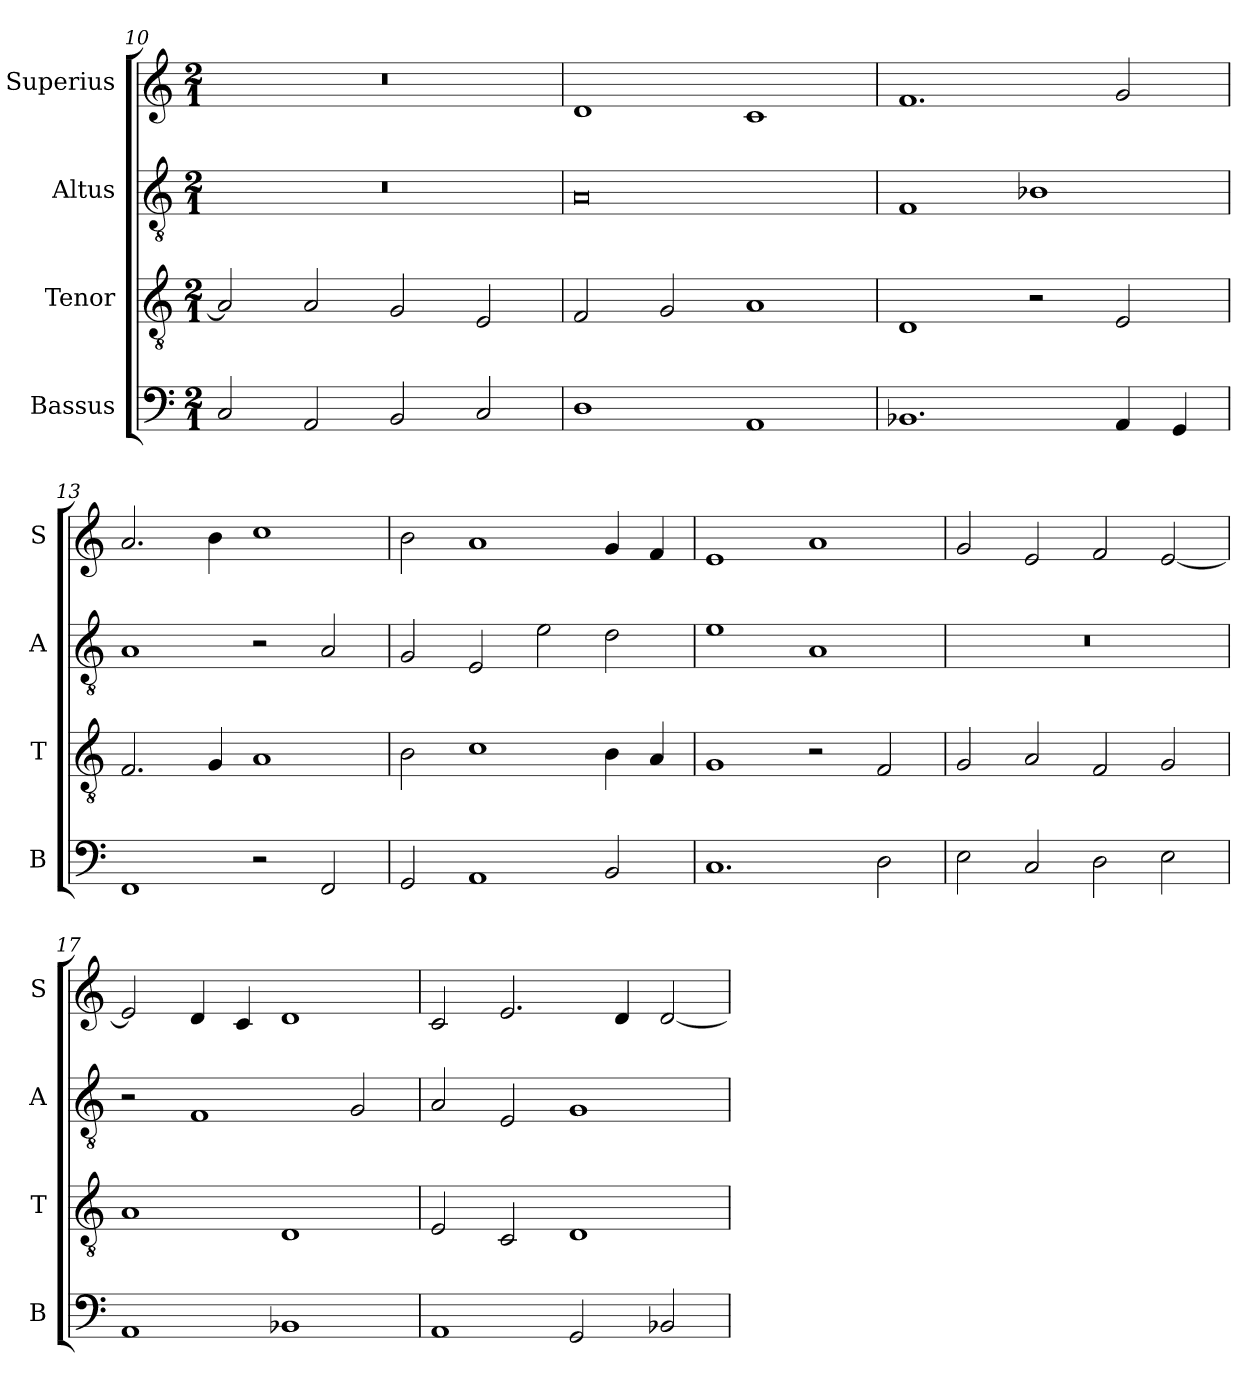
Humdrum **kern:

**kern	**kern	**kern	**kern
*part4	*part3	*part2	*part1
*staff4	*staff3	*staff2	*staff1
*I"Bassus	*I"Tenor	*I"Altus	*I"Superius
*I'B	*I'T	*I'A	*I'S
*clefF4	*clefGv2	*clefGv2	*clefG2
*k[]	*k[]	*k[]	*k[]
*M2/1	*M2/1	*M2/1	*M2/1
=10	=10	=10	=10
2C/	2A/]	0r	0r
2AA/	2A/	.	.
2BB/	2G/	.	.
2C/	2E/	.	.
=11	=11	=11	=11
1D	2F/	0A	1d
.	2G/	.	.
1AA	1A	.	1c
=12	=12	=12	=12
1.BB-X	1D	1F	1.f
.	2r	1B-X	.
4AA/	2E/	.	2g/
4GG/	.	.	.
=13	=13	=13	=13
1FF	2.F/	1A	2.a/
.	4G/	.	4b\
2r	1A	2r	1cc
2FF/	.	2A/	.
=14	=14	=14	=14
2GG/	2B\	2G/	2b\
1AA	1c	2E/	1a
.	.	2e\	.
2BB/	4B\	2d\	4g/
.	4A/	.	4f/
=15	=15	=15	=15
1.C	1G	1e	1e
.	2r	1A	1a
2D\	2F/	.	.
=16	=16	=16	=16
2E\	2G/	0r	2g/
2C/	2A/	.	2e/
2D\	2F/	.	2f/
2E\	2G/	.	[2e/
=17	=17	=17	=17
1AA	1A	2r	2e/]
.	.	1F	4d/
.	.	.	4c/
1BB-X	1D	.	1d
.	.	2G/	.
=18	=18	=18	=18
1AA	2E/	2A/	2c/
.	2C/	2E/	2.e/
2GG/	1D	1G	.
.	.	.	4d/
2BB-X/	.	.	[2d/
=	=	=	=
*-	*-	*-	*-
